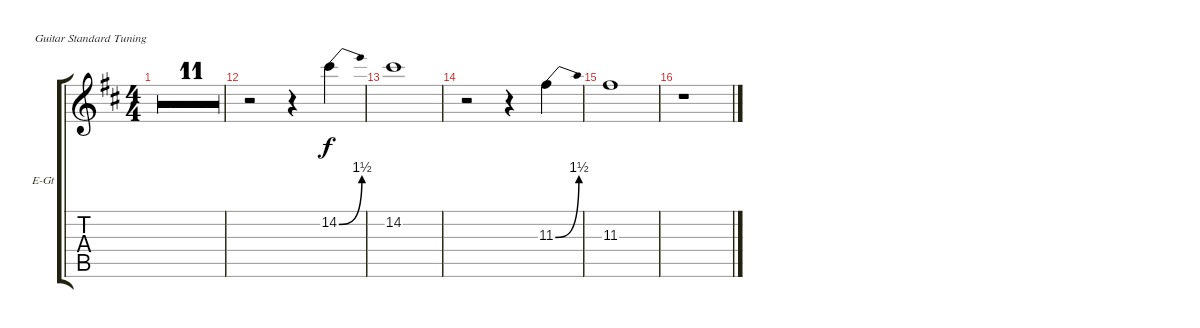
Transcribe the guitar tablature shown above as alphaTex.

\defaultSystemsLayout 4
\bracketExtendMode groupsimilarinstruments
\firstSystemTrackNameOrientation horizontal
\otherSystemsTrackNameOrientation horizontal
\track ("Gtr 1" "E-Gt") {multiBarRest instrument distortionguitar}
\staff {score tabs}
\tuning (E4 B3 G3 D3 A2 E2)
\ts (4 4)
\tempo 84
\clef g2
\ks bminor
r.1{dy f instrument distortionguitar} |
r.1 |
r.1 |
r.1 |
r.1 |
r.1 |
r.1 |
r.1 |
r.1 |
r.1 |
r.1 |
r.2 r.4 14.2{be (bend 0 0 16.2 6)}.4 |
14.2.1 |
r.2 r.4 11.3{be (bend 0 0 15.6 6)}.4 |
11.3.1 |
r.1
